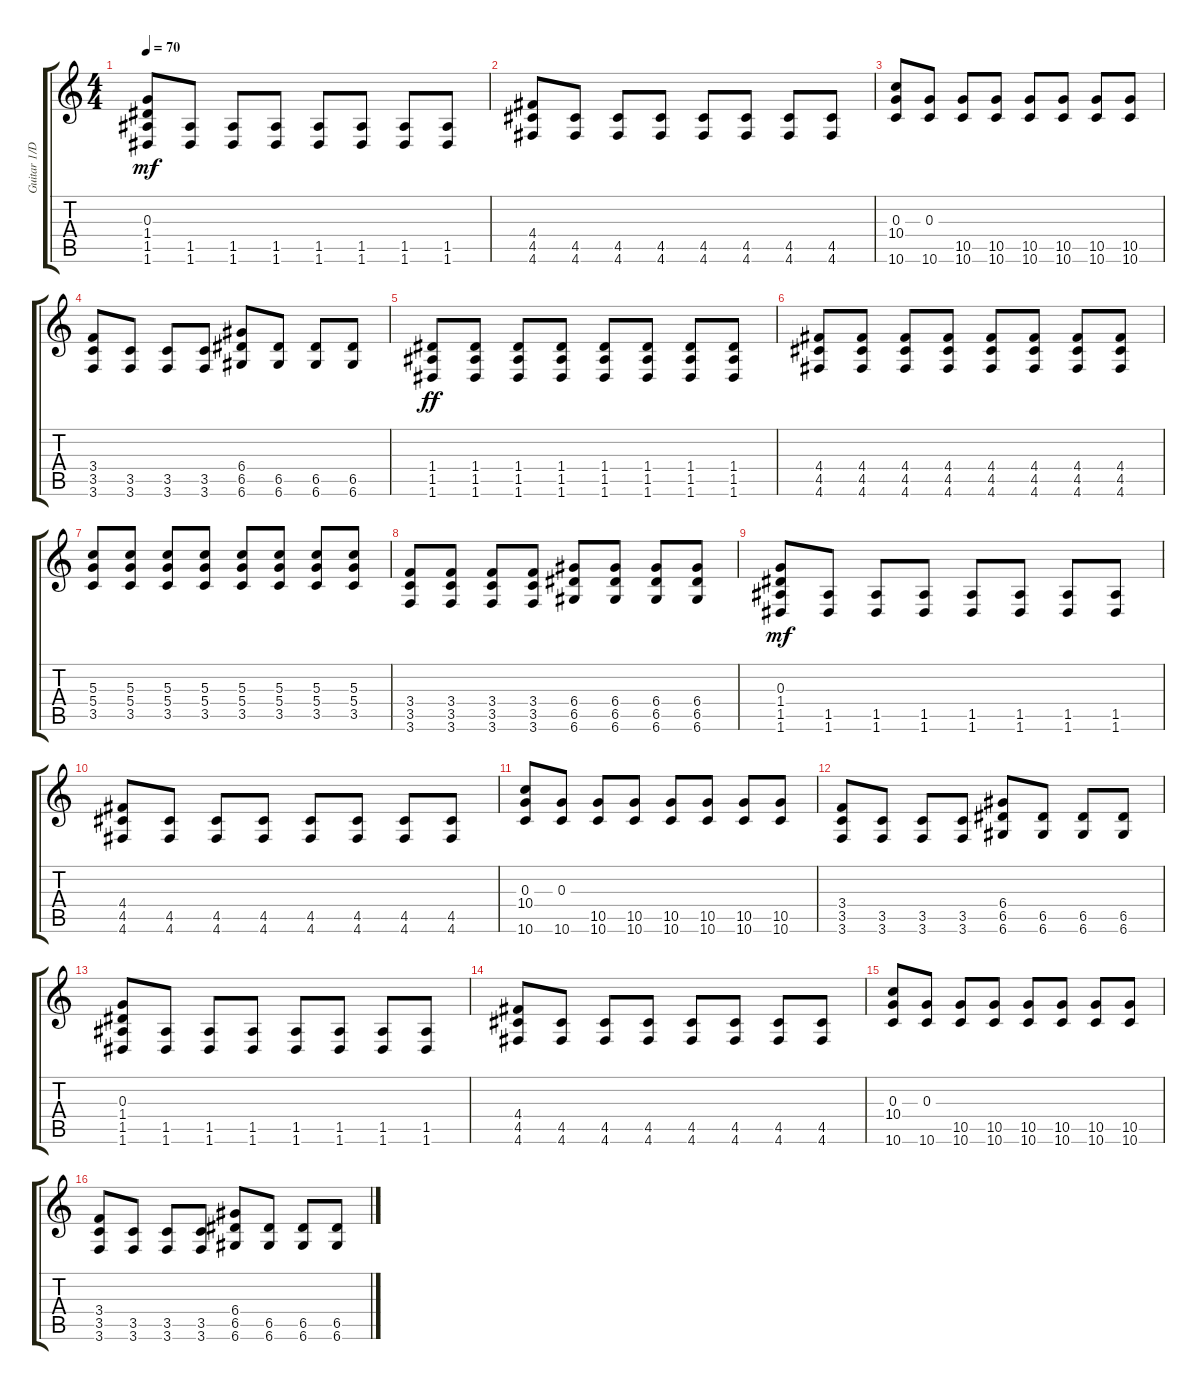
\track ("Guitar 1/Dist,&,Acoustic" "Guitar 1/D") {instrument overdrivenguitar}
\staff {score tabs}
\tuning (E4 B3 G3 D3 A2 D2) {hide}
\ts (4 4)
\tempo 70
\clef g2
\ks c
(0.3 1.4 1.5 1.6).8{dy mf} (1.5 1.6).8 (1.5 1.6).8 (1.5 1.6).8 (1.5 1.6).8 (1.5 1.6).8 (1.5 1.6).8 (1.5 1.6).8 |
(4.4 4.5 4.6).8 (4.5 4.6).8 (4.5 4.6).8 (4.5 4.6).8 (4.5 4.6).8 (4.5 4.6).8 (4.5 4.6).8 (4.5 4.6).8 |
(0.3 10.4 10.6).8 (0.3 10.6).8 (10.5 10.6).8 (10.5 10.6).8 (10.5 10.6).8 (10.5 10.6).8 (10.5 10.6).8 (10.5 10.6).8 |
(3.4 3.5 3.6).8 (3.5 3.6).8 (3.5 3.6).8 (3.5 3.6).8 (6.4 6.5 6.6).8 (6.5 6.6).8 (6.5 6.6).8 (6.5 6.6).8 |
(1.4 1.5 1.6).8{dy ff instrument overdrivenguitar} (1.4 1.5 1.6).8 (1.4 1.5 1.6).8 (1.4 1.5 1.6).8 (1.4 1.5 1.6).8 (1.4 1.5 1.6).8 (1.4 1.5 1.6).8 (1.4 1.5 1.6).8 |
(4.4 4.5 4.6).8 (4.4 4.5 4.6).8 (4.4 4.5 4.6).8 (4.4 4.5 4.6).8 (4.4 4.5 4.6).8 (4.4 4.5 4.6).8 (4.4 4.5 4.6).8 (4.4 4.5 4.6).8 |
(5.3 5.4 3.5).8 (5.3 5.4 3.5).8 (5.3 5.4 3.5).8 (5.3 5.4 3.5).8 (5.3 5.4 3.5).8 (5.3 5.4 3.5).8 (5.3 5.4 3.5).8 (5.3 5.4 3.5).8 |
(3.4 3.5 3.6).8 (3.4 3.5 3.6).8 (3.4 3.5 3.6).8 (3.4 3.5 3.6).8 (6.4 6.5 6.6).8 (6.4 6.5 6.6).8 (6.4 6.5 6.6).8 (6.4 6.5 6.6).8 |
(0.3 1.4 1.5 1.6).8{dy mf instrument acousticguitarsteel} (1.5 1.6).8 (1.5 1.6).8 (1.5 1.6).8 (1.5 1.6).8 (1.5 1.6).8 (1.5 1.6).8 (1.5 1.6).8 |
(4.4 4.5 4.6).8 (4.5 4.6).8 (4.5 4.6).8 (4.5 4.6).8 (4.5 4.6).8 (4.5 4.6).8 (4.5 4.6).8 (4.5 4.6).8 |
(0.3 10.4 10.6).8 (0.3 10.6).8 (10.5 10.6).8 (10.5 10.6).8 (10.5 10.6).8 (10.5 10.6).8 (10.5 10.6).8 (10.5 10.6).8 |
(3.4 3.5 3.6).8 (3.5 3.6).8 (3.5 3.6).8 (3.5 3.6).8 (6.4 6.5 6.6).8 (6.5 6.6).8 (6.5 6.6).8 (6.5 6.6).8 |
(0.3 1.4 1.5 1.6).8 (1.5 1.6).8 (1.5 1.6).8 (1.5 1.6).8 (1.5 1.6).8 (1.5 1.6).8 (1.5 1.6).8 (1.5 1.6).8 |
(4.4 4.5 4.6).8 (4.5 4.6).8 (4.5 4.6).8 (4.5 4.6).8 (4.5 4.6).8 (4.5 4.6).8 (4.5 4.6).8 (4.5 4.6).8 |
(0.3 10.4 10.6).8 (0.3 10.6).8 (10.5 10.6).8 (10.5 10.6).8 (10.5 10.6).8 (10.5 10.6).8 (10.5 10.6).8 (10.5 10.6).8 |
(3.4 3.5 3.6).8 (3.5 3.6).8 (3.5 3.6).8 (3.5 3.6).8 (6.4 6.5 6.6).8 (6.5 6.6).8 (6.5 6.6).8 (6.5 6.6).8
